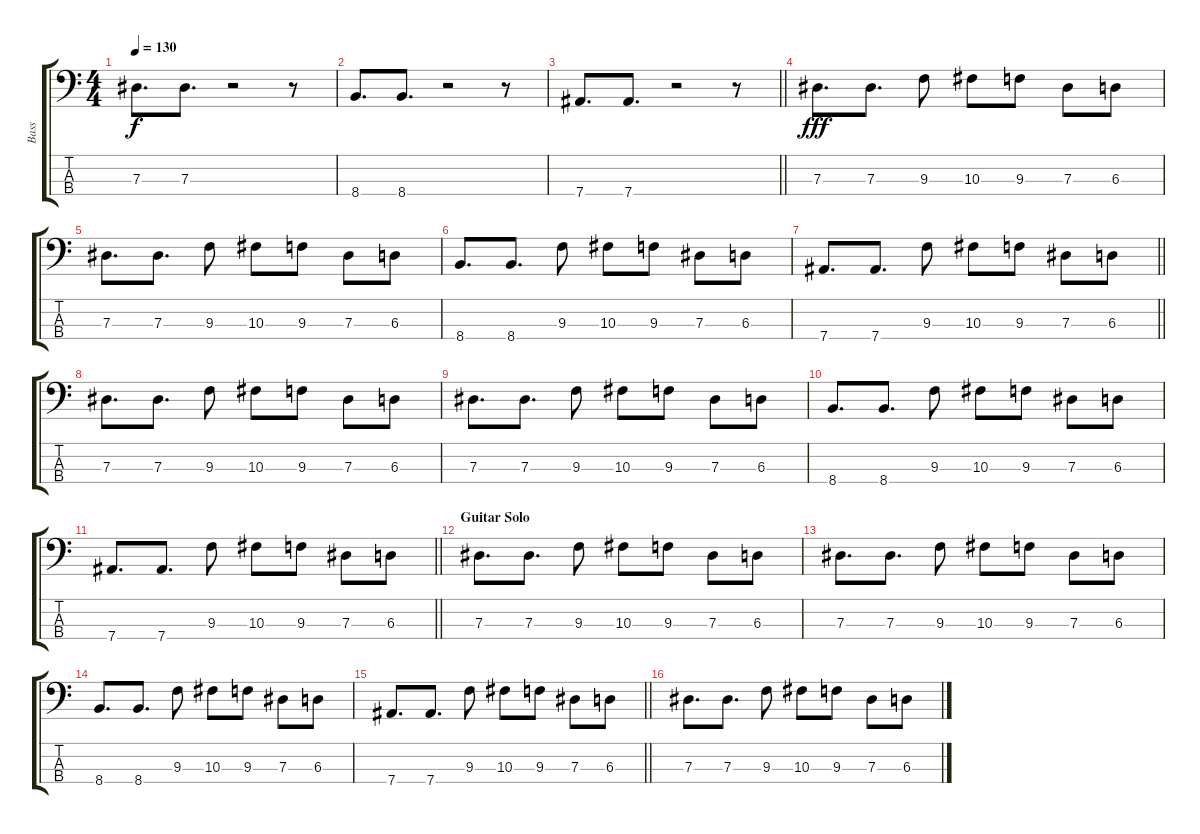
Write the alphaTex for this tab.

\track ("Bass" "Bass") {instrument electricbassfinger}
\staff {score tabs}
\tuning (Gb2 Db2 Ab1 Eb1) {hide}
\ts (4 4)
\tempo 130
\clef f4
\ks c
7.3.8{d dy f} 7.3.8{d} r.2 r.8 |
8.4.8{d} 8.4.8{d} r.2 r.8 |
\barLineRight lightlight
7.4.8{d} 7.4.8{d} r.2 r.8 |
7.3.8{d dy fff} 7.3.8{d} 9.3.8 10.3.8 9.3.8 7.3.8 6.3.8 |
7.3.8{d} 7.3.8{d} 9.3.8 10.3.8 9.3.8 7.3.8 6.3.8 |
8.4.8{d} 8.4.8{d} 9.3.8 10.3.8 9.3.8 7.3.8 6.3.8 |
\barLineRight lightlight
7.4.8{d} 7.4.8{d} 9.3.8 10.3.8 9.3.8 7.3.8 6.3.8 |
7.3.8{d} 7.3.8{d} 9.3.8 10.3.8 9.3.8 7.3.8 6.3.8 |
7.3.8{d} 7.3.8{d} 9.3.8 10.3.8 9.3.8 7.3.8 6.3.8 |
8.4.8{d} 8.4.8{d} 9.3.8 10.3.8 9.3.8 7.3.8 6.3.8 |
\barLineRight lightlight
7.4.8{d} 7.4.8{d} 9.3.8 10.3.8 9.3.8 7.3.8 6.3.8 |
\section ("" "Guitar Solo")
7.3.8{d} 7.3.8{d} 9.3.8 10.3.8 9.3.8 7.3.8 6.3.8 |
7.3.8{d} 7.3.8{d} 9.3.8 10.3.8 9.3.8 7.3.8 6.3.8 |
8.4.8{d} 8.4.8{d} 9.3.8 10.3.8 9.3.8 7.3.8 6.3.8 |
\barLineRight lightlight
7.4.8{d} 7.4.8{d} 9.3.8 10.3.8 9.3.8 7.3.8 6.3.8 |
7.3.8{d} 7.3.8{d} 9.3.8 10.3.8 9.3.8 7.3.8 6.3.8
